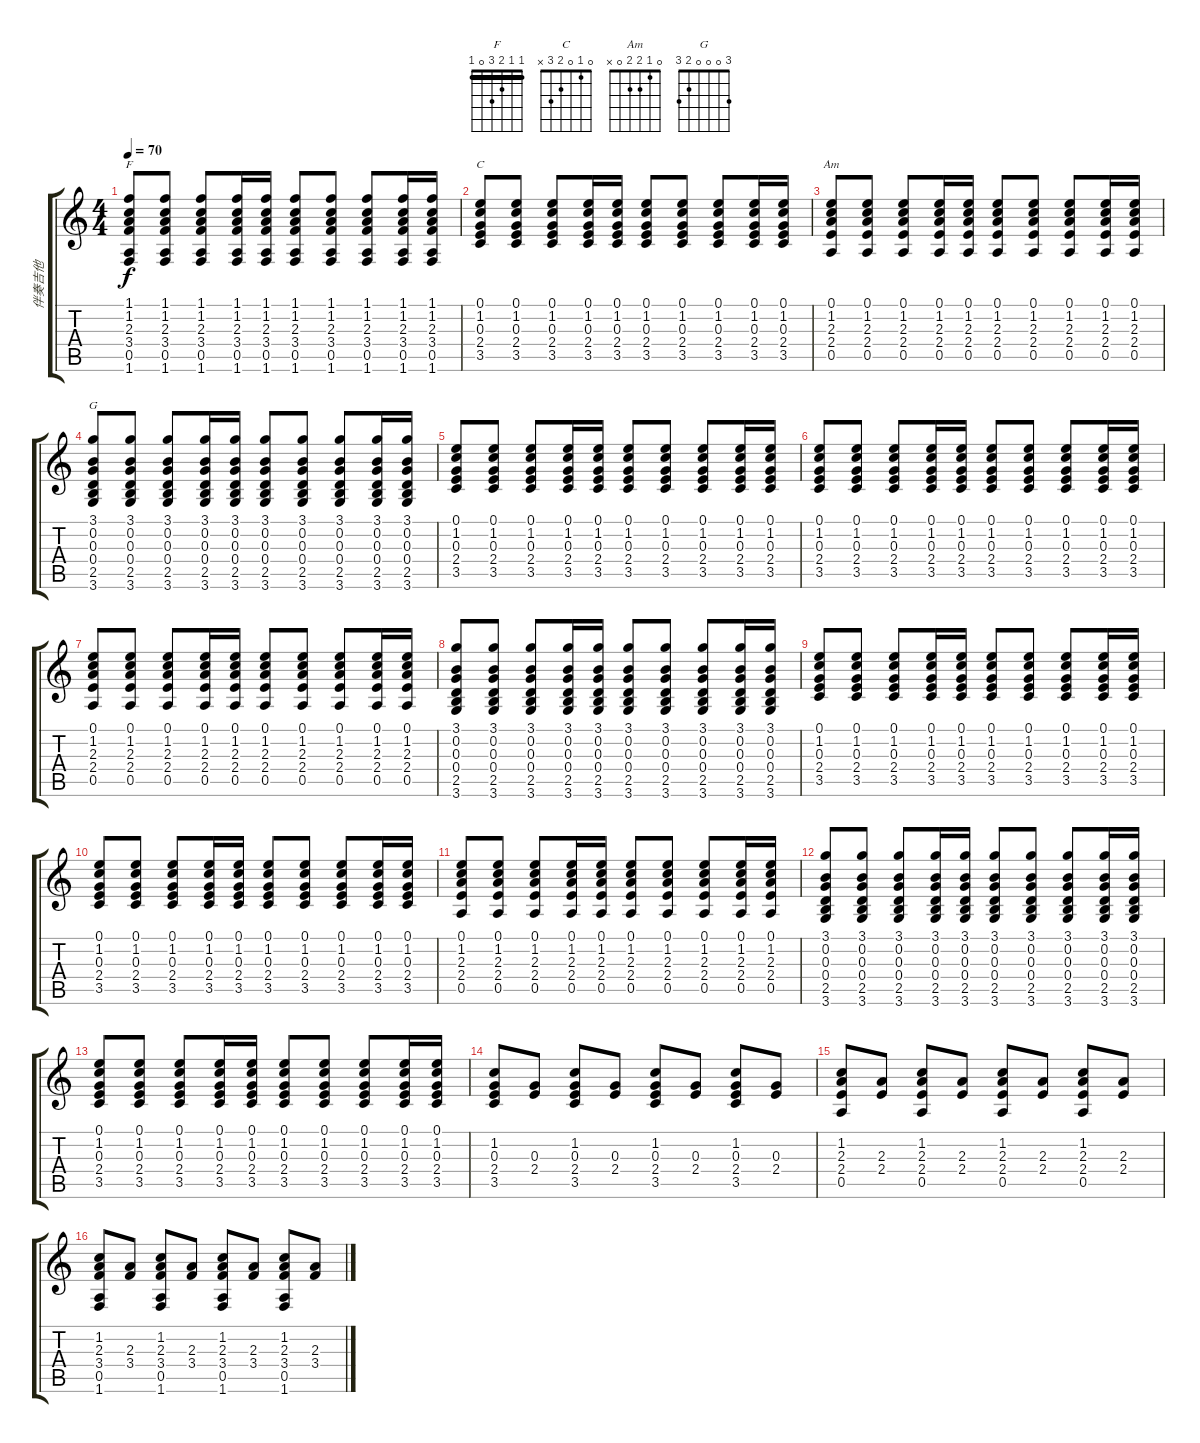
\track ("伴奏吉他" "伴奏吉他") {instrument acousticguitarsteel}
\staff {score tabs}
\tuning (E4 B3 G3 D3 A2 E2) {hide}
\chord ("F" 1 1 2 3 0 1) {barre 1}
\chord ("C" 0 1 0 2 3 x)
\chord ("Am" 0 1 2 2 0 x)
\chord ("G" 3 0 0 0 2 3)
\ts (4 4)
\tempo 70
\clef g2
\ks c
(1.1 1.2 2.3 3.4 0.5 1.6).8{ch "F" dy f} (1.1 1.2 2.3 3.4 0.5 1.6).8 (1.1 1.2 2.3 3.4 0.5 1.6).8 (1.1 1.2 2.3 3.4 0.5 1.6).16 (1.1 1.2 2.3 3.4 0.5 1.6).16 (1.1 1.2 2.3 3.4 0.5 1.6).8 (1.1 1.2 2.3 3.4 0.5 1.6).8 (1.1 1.2 2.3 3.4 0.5 1.6).8 (1.1 1.2 2.3 3.4 0.5 1.6).16 (1.1 1.2 2.3 3.4 0.5 1.6).16 |
(0.1 1.2 0.3 2.4 3.5).8{ch "C"} (0.1 1.2 0.3 2.4 3.5).8 (0.1 1.2 0.3 2.4 3.5).8 (0.1 1.2 0.3 2.4 3.5).16 (0.1 1.2 0.3 2.4 3.5).16 (0.1 1.2 0.3 2.4 3.5).8 (0.1 1.2 0.3 2.4 3.5).8 (0.1 1.2 0.3 2.4 3.5).8 (0.1 1.2 0.3 2.4 3.5).16 (0.1 1.2 0.3 2.4 3.5).16 |
(0.1 1.2 2.3 2.4 0.5).8{ch "Am"} (0.1 1.2 2.3 2.4 0.5).8 (0.1 1.2 2.3 2.4 0.5).8 (0.1 1.2 2.3 2.4 0.5).16 (0.1 1.2 2.3 2.4 0.5).16 (0.1 1.2 2.3 2.4 0.5).8 (0.1 1.2 2.3 2.4 0.5).8 (0.1 1.2 2.3 2.4 0.5).8 (0.1 1.2 2.3 2.4 0.5).16 (0.1 1.2 2.3 2.4 0.5).16 |
(3.1 0.2 0.3 0.4 2.5 3.6).8{ch "G"} (3.1 0.2 0.3 0.4 2.5 3.6).8 (3.1 0.2 0.3 0.4 2.5 3.6).8 (3.1 0.2 0.3 0.4 2.5 3.6).16 (3.1 0.2 0.3 0.4 2.5 3.6).16 (3.1 0.2 0.3 0.4 2.5 3.6).8 (3.1 0.2 0.3 0.4 2.5 3.6).8 (3.1 0.2 0.3 0.4 2.5 3.6).8 (3.1 0.2 0.3 0.4 2.5 3.6).16 (3.1 0.2 0.3 0.4 2.5 3.6).16 |
(0.1 1.2 0.3 2.4 3.5).8 (0.1 1.2 0.3 2.4 3.5).8 (0.1 1.2 0.3 2.4 3.5).8 (0.1 1.2 0.3 2.4 3.5).16 (0.1 1.2 0.3 2.4 3.5).16 (0.1 1.2 0.3 2.4 3.5).8 (0.1 1.2 0.3 2.4 3.5).8 (0.1 1.2 0.3 2.4 3.5).8 (0.1 1.2 0.3 2.4 3.5).16 (0.1 1.2 0.3 2.4 3.5).16 |
(0.1 1.2 0.3 2.4 3.5).8 (0.1 1.2 0.3 2.4 3.5).8 (0.1 1.2 0.3 2.4 3.5).8 (0.1 1.2 0.3 2.4 3.5).16 (0.1 1.2 0.3 2.4 3.5).16 (0.1 1.2 0.3 2.4 3.5).8 (0.1 1.2 0.3 2.4 3.5).8 (0.1 1.2 0.3 2.4 3.5).8 (0.1 1.2 0.3 2.4 3.5).16 (0.1 1.2 0.3 2.4 3.5).16 |
(0.1 1.2 2.3 2.4 0.5).8 (0.1 1.2 2.3 2.4 0.5).8 (0.1 1.2 2.3 2.4 0.5).8 (0.1 1.2 2.3 2.4 0.5).16 (0.1 1.2 2.3 2.4 0.5).16 (0.1 1.2 2.3 2.4 0.5).8 (0.1 1.2 2.3 2.4 0.5).8 (0.1 1.2 2.3 2.4 0.5).8 (0.1 1.2 2.3 2.4 0.5).16 (0.1 1.2 2.3 2.4 0.5).16 |
(3.1 0.2 0.3 0.4 2.5 3.6).8 (3.1 0.2 0.3 0.4 2.5 3.6).8 (3.1 0.2 0.3 0.4 2.5 3.6).8 (3.1 0.2 0.3 0.4 2.5 3.6).16 (3.1 0.2 0.3 0.4 2.5 3.6).16 (3.1 0.2 0.3 0.4 2.5 3.6).8 (3.1 0.2 0.3 0.4 2.5 3.6).8 (3.1 0.2 0.3 0.4 2.5 3.6).8 (3.1 0.2 0.3 0.4 2.5 3.6).16 (3.1 0.2 0.3 0.4 2.5 3.6).16 |
(0.1 1.2 0.3 2.4 3.5).8 (0.1 1.2 0.3 2.4 3.5).8 (0.1 1.2 0.3 2.4 3.5).8 (0.1 1.2 0.3 2.4 3.5).16 (0.1 1.2 0.3 2.4 3.5).16 (0.1 1.2 0.3 2.4 3.5).8 (0.1 1.2 0.3 2.4 3.5).8 (0.1 1.2 0.3 2.4 3.5).8 (0.1 1.2 0.3 2.4 3.5).16 (0.1 1.2 0.3 2.4 3.5).16 |
(0.1 1.2 0.3 2.4 3.5).8 (0.1 1.2 0.3 2.4 3.5).8 (0.1 1.2 0.3 2.4 3.5).8 (0.1 1.2 0.3 2.4 3.5).16 (0.1 1.2 0.3 2.4 3.5).16 (0.1 1.2 0.3 2.4 3.5).8 (0.1 1.2 0.3 2.4 3.5).8 (0.1 1.2 0.3 2.4 3.5).8 (0.1 1.2 0.3 2.4 3.5).16 (0.1 1.2 0.3 2.4 3.5).16 |
(0.1 1.2 2.3 2.4 0.5).8 (0.1 1.2 2.3 2.4 0.5).8 (0.1 1.2 2.3 2.4 0.5).8 (0.1 1.2 2.3 2.4 0.5).16 (0.1 1.2 2.3 2.4 0.5).16 (0.1 1.2 2.3 2.4 0.5).8 (0.1 1.2 2.3 2.4 0.5).8 (0.1 1.2 2.3 2.4 0.5).8 (0.1 1.2 2.3 2.4 0.5).16 (0.1 1.2 2.3 2.4 0.5).16 |
(3.1 0.2 0.3 0.4 2.5 3.6).8 (3.1 0.2 0.3 0.4 2.5 3.6).8 (3.1 0.2 0.3 0.4 2.5 3.6).8 (3.1 0.2 0.3 0.4 2.5 3.6).16 (3.1 0.2 0.3 0.4 2.5 3.6).16 (3.1 0.2 0.3 0.4 2.5 3.6).8 (3.1 0.2 0.3 0.4 2.5 3.6).8 (3.1 0.2 0.3 0.4 2.5 3.6).8 (3.1 0.2 0.3 0.4 2.5 3.6).16 (3.1 0.2 0.3 0.4 2.5 3.6).16 |
(0.1 1.2 0.3 2.4 3.5).8 (0.1 1.2 0.3 2.4 3.5).8 (0.1 1.2 0.3 2.4 3.5).8 (0.1 1.2 0.3 2.4 3.5).16 (0.1 1.2 0.3 2.4 3.5).16 (0.1 1.2 0.3 2.4 3.5).8 (0.1 1.2 0.3 2.4 3.5).8 (0.1 1.2 0.3 2.4 3.5).8 (0.1 1.2 0.3 2.4 3.5).16 (0.1 1.2 0.3 2.4 3.5).16 |
(1.2 0.3 2.4 3.5).8 (0.3 2.4).8 (1.2 0.3 2.4 3.5).8 (0.3 2.4).8 (1.2 0.3 2.4 3.5).8 (0.3 2.4).8 (1.2 0.3 2.4 3.5).8 (0.3 2.4).8 |
(1.2 2.3 2.4 0.5).8 (2.3 2.4).8 (1.2 2.3 2.4 0.5).8 (2.3 2.4).8 (1.2 2.3 2.4 0.5).8 (2.3 2.4).8 (1.2 2.3 2.4 0.5).8 (2.3 2.4).8 |
(1.2 2.3 3.4 0.5 1.6).8 (2.3 3.4).8 (1.2 2.3 3.4 0.5 1.6).8 (2.3 3.4).8 (1.2 2.3 3.4 0.5 1.6).8 (2.3 3.4).8 (1.2 2.3 3.4 0.5 1.6).8 (2.3 3.4).8
